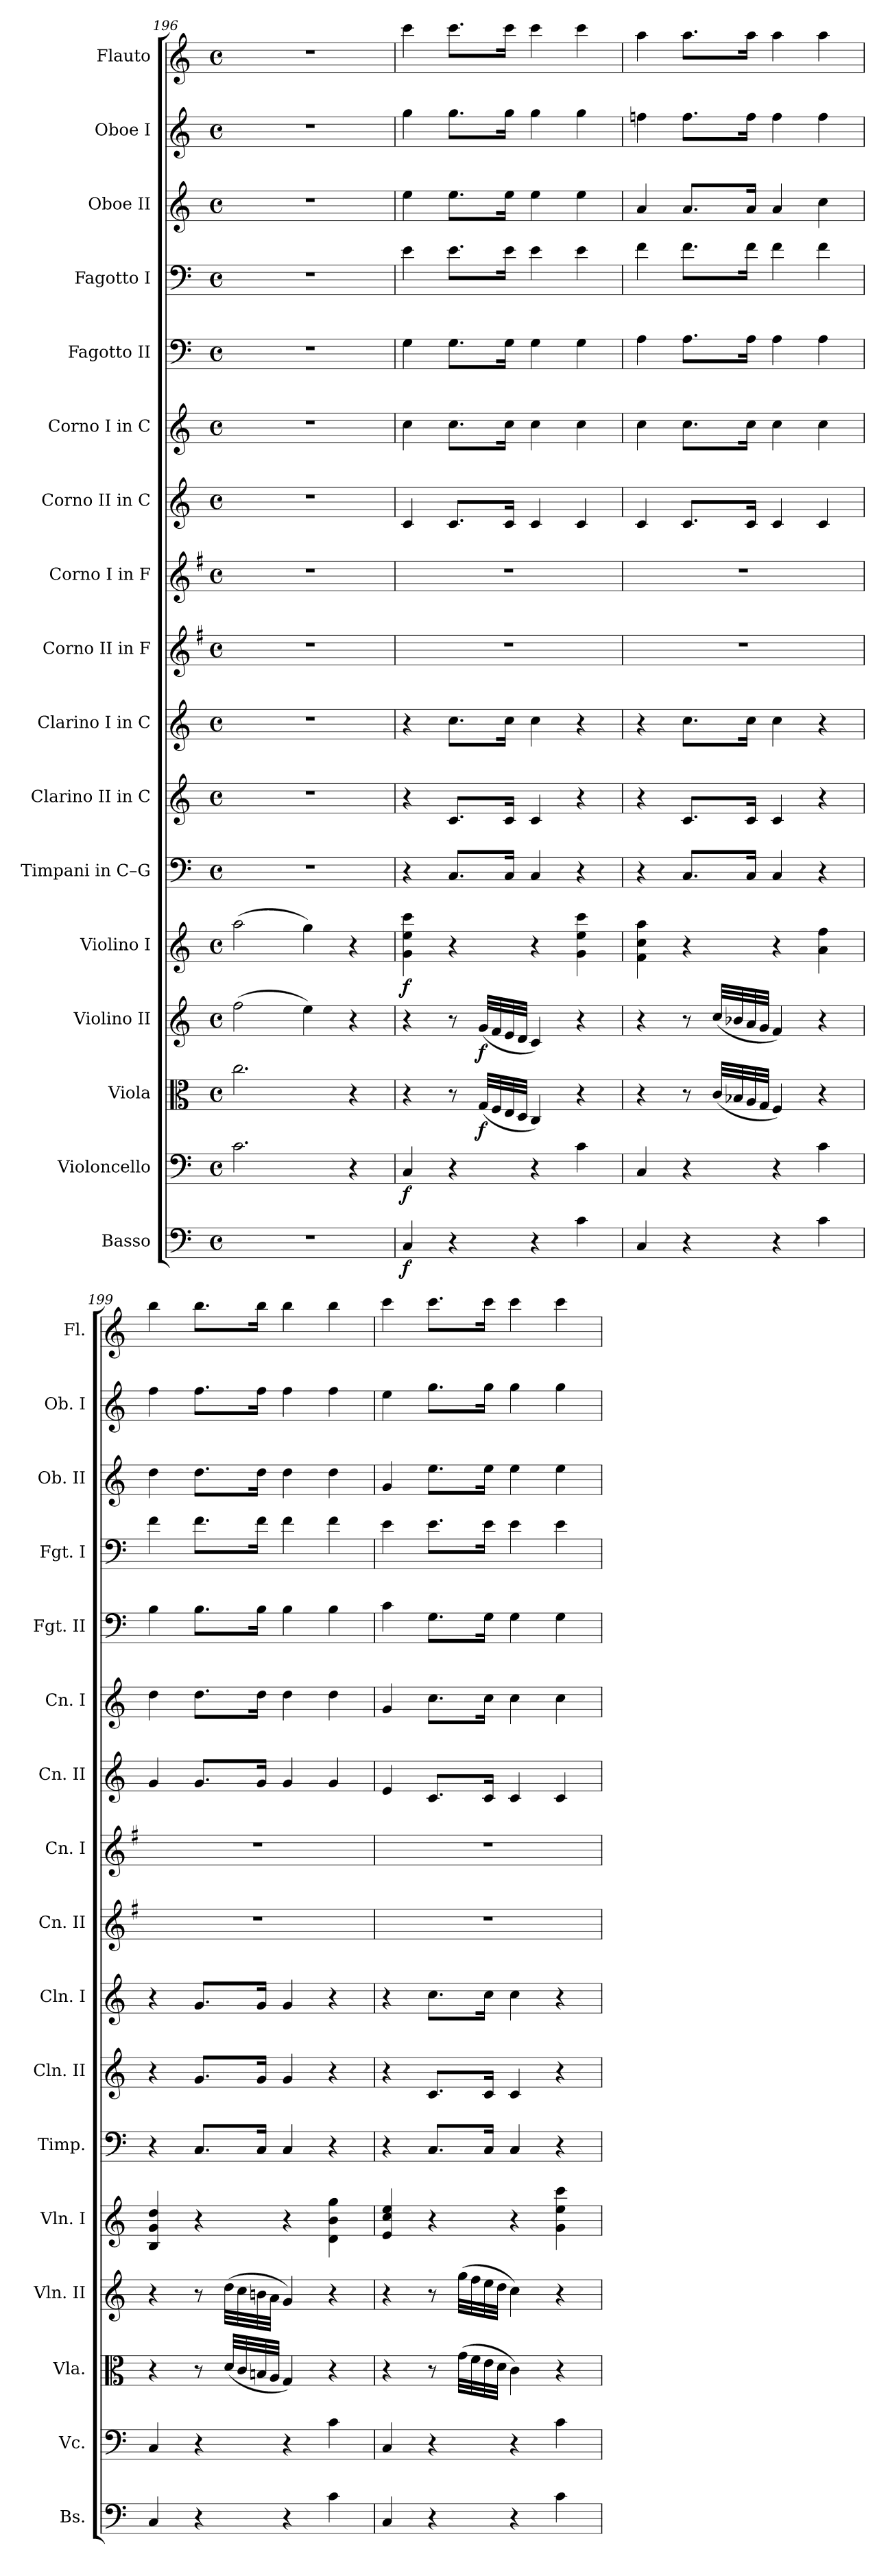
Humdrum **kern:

**kern	**dynam	**kern	**dynam	**kern	**dynam	**kern	**dynam	**kern	**dynam	**kern	**kern	**kern	**kern	**kern	**kern	**kern	**kern	**kern	**kern	**kern	**kern
*part17	*part17	*part16	*part16	*part15	*part15	*part14	*part14	*part13	*part13	*part12	*part11	*part10	*part9	*part8	*part7	*part6	*part5	*part4	*part3	*part2	*part1
*staff17	*staff17	*staff16	*staff16	*staff15	*staff15	*staff14	*staff14	*staff13	*staff13	*staff12	*staff11	*staff10	*staff9	*staff8	*staff7	*staff6	*staff5	*staff4	*staff3	*staff2	*staff1
*I"Basso	*	*I"Violoncello	*	*I"Viola	*	*I"Violino II	*	*I"Violino I	*	*I"Timpani in C–G	*I"Clarino II in C	*I"Clarino I in C	*I"Corno II in F	*I"Corno I in F	*I"Corno II in C	*I"Corno I in C	*I"Fagotto II	*I"Fagotto I	*I"Oboe II	*I"Oboe I	*I"Flauto
*I'Bs.	*	*I'Vc.	*	*I'Vla.	*	*I'Vln. II	*	*I'Vln. I	*	*I'Timp.	*I'Cln. II	*I'Cln. I	*I'Cn. II	*I'Cn. I	*I'Cn. II	*I'Cn. I	*I'Fgt. II	*I'Fgt. I	*I'Ob. II	*I'Ob. I	*I'Fl.
*clefF4	*	*clefF4	*	*clefC3	*	*clefG2	*	*clefG2	*	*clefF4	*clefG2	*clefG2	*clefG2	*clefG2	*clefG2	*clefG2	*clefF4	*clefF4	*clefG2	*clefG2	*clefG2
*ITrd7c12	*	*	*	*	*	*	*	*	*	*	*	*	*ITrd4c7	*ITrd4c7	*ITrd7c12	*ITrd7c12	*	*	*	*	*
*k[]	*	*k[]	*	*k[]	*	*k[]	*	*k[]	*	*k[]	*k[]	*k[]	*k[]	*k[]	*k[]	*k[]	*k[]	*k[]	*k[]	*k[]	*k[]
*M4/4	*	*M4/4	*	*M4/4	*	*M4/4	*	*M4/4	*	*M4/4	*M4/4	*M4/4	*M4/4	*M4/4	*M4/4	*M4/4	*M4/4	*M4/4	*M4/4	*M4/4	*M4/4
*met(c)	*	*met(c)	*	*met(c)	*	*met(c)	*	*met(c)	*	*met(c)	*met(c)	*met(c)	*met(c)	*met(c)	*met(c)	*met(c)	*met(c)	*met(c)	*met(c)	*met(c)	*met(c)
=196	=196	=196	=196	=196	=196	=196	=196	=196	=196	=196	=196	=196	=196	=196	=196	=196	=196	=196	=196	=196	=196
1r	.	2.c\	.	2.cc\	.	(2ff\	.	(2aa\	.	1r	1r	1r	1r	1r	1r	1r	1r	1r	1r	1r	1r
.	.	.	.	.	.	4ee\)	.	4gg\)	.	.	.	.	.	.	.	.	.	.	.	.	.
.	.	4r	.	4r	.	4r	.	4r	.	.	.	.	.	.	.	.	.	.	.	.	.
=197	=197	=197	=197	=197	=197	=197	=197	=197	=197	=197	=197	=197	=197	=197	=197	=197	=197	=197	=197	=197	=197
!	!LO:DY:b	!	!LO:DY:b	!	!	!	!	!	!LO:DY:b	!	!	!	!	!	!	!	!	!	!	!	!
4CC/	f	4C/	f	4r	.	4r	.	4g\ 4ee\ 4ccc\	f	4r	4r	4r	1r	1r	4C/	4c\	4G\	4e\	4ee\	4gg\	4ccc\
4r	.	4r	.	8r	.	8r	.	4r	.	8.C/L	8.c/L	8.cc\L	.	.	8.C/L	8.c\L	8.G\L	8.e\L	8.ee\L	8.gg\L	8.ccc\L
!	!	!	!	!	!LO:DY:b	!	!LO:DY:b	!	!	!	!	!	!	!	!	!	!	!	!	!	!
.	.	.	.	(32G/LLL	f	(32g/LLL	f	.	.	.	.	.	.	.	.	.	.	.	.	.	.
.	.	.	.	32F/	.	32f/	.	.	.	.	.	.	.	.	.	.	.	.	.	.	.
.	.	.	.	32E/	.	32e/	.	.	.	16C/Jk	16c/Jk	16cc\Jk	.	.	16C/Jk	16c\Jk	16G\Jk	16e\Jk	16ee\Jk	16gg\Jk	16ccc\Jk
.	.	.	.	32D/JJJ	.	32d/JJJ	.	.	.	.	.	.	.	.	.	.	.	.	.	.	.
4r	.	4r	.	4C/)	.	4c/)	.	4r	.	4C/	4c/	4cc\	.	.	4C/	4c\	4G\	4e\	4ee\	4gg\	4ccc\
4C\	.	4c\	.	4r	.	4r	.	4g\ 4ee\ 4ccc\	.	4r	4r	4r	.	.	4C/	4c\	4G\	4e\	4ee\	4gg\	4ccc\
!!LO:PB:g=z
=198	=198	=198	=198	=198	=198	=198	=198	=198	=198	=198	=198	=198	=198	=198	=198	=198	=198	=198	=198	=198	=198
4CC/	.	4C/	.	4r	.	4r	.	4f\ 4cc\ 4aa\	.	4r	4r	4r	1r	1r	4C/	4c\	4A\	4f\	4a/	4ffn\	4aa\
4r	.	4r	.	8r	.	8r	.	4r	.	8.C/L	8.c/L	8.cc\L	.	.	8.C/L	8.c\L	8.A\L	8.f\L	8.a/L	8.ff\L	8.aa\L
.	.	.	.	(32c/LLL	.	(32cc/LLL	.	.	.	.	.	.	.	.	.	.	.	.	.	.	.
.	.	.	.	32B-X/	.	32b-X/	.	.	.	.	.	.	.	.	.	.	.	.	.	.	.
.	.	.	.	32A/	.	32a/	.	.	.	16C/Jk	16c/Jk	16cc\Jk	.	.	16C/Jk	16c\Jk	16A\Jk	16f\Jk	16a/Jk	16ff\Jk	16aa\Jk
.	.	.	.	32G/JJJ	.	32g/JJJ	.	.	.	.	.	.	.	.	.	.	.	.	.	.	.
4r	.	4r	.	4F/)	.	4f/)	.	4r	.	4C/	4c/	4cc\	.	.	4C/	4c\	4A\	4f\	4a/	4ff\	4aa\
4C\	.	4c\	.	4r	.	4r	.	4a\ 4ff\	.	4r	4r	4r	.	.	4C/	4c\	4A\	4f\	4cc\	4ff\	4aa\
=199	=199	=199	=199	=199	=199	=199	=199	=199	=199	=199	=199	=199	=199	=199	=199	=199	=199	=199	=199	=199	=199
4CC/	.	4C/	.	4r	.	4r	.	4B/ 4g/ 4dd/	.	4r	4r	4r	1r	1r	4G/	4d\	4B\	4f\	4dd\	4ff\	4bb\
4r	.	4r	.	8r	.	8r	.	4r	.	8.C/L	8.g/L	8.g/L	.	.	8.G/L	8.d\L	8.B\L	8.f\L	8.dd\L	8.ff\L	8.bb\L
.	.	.	.	(32d/LLL	.	(32dd\LLL	.	.	.	.	.	.	.	.	.	.	.	.	.	.	.
.	.	.	.	32c/	.	32cc\	.	.	.	.	.	.	.	.	.	.	.	.	.	.	.
.	.	.	.	32Bn/	.	32bn\	.	.	.	16C/Jk	16g/Jk	16g/Jk	.	.	16G/Jk	16d\Jk	16B\Jk	16f\Jk	16dd\Jk	16ff\Jk	16bb\Jk
.	.	.	.	32A/JJJ	.	32a\JJJ	.	.	.	.	.	.	.	.	.	.	.	.	.	.	.
4r	.	4r	.	4G/)	.	4g/)	.	4r	.	4C/	4g/	4g/	.	.	4G/	4d\	4B\	4f\	4dd\	4ff\	4bb\
4C\	.	4c\	.	4r	.	4r	.	4d\ 4b\ 4gg\	.	4r	4r	4r	.	.	4G/	4d\	4B\	4f\	4dd\	4ff\	4bb\
=200	=200	=200	=200	=200	=200	=200	=200	=200	=200	=200	=200	=200	=200	=200	=200	=200	=200	=200	=200	=200	=200
4CC/	.	4C/	.	4r	.	4r	.	4e/ 4cc/ 4ee/	.	4r	4r	4r	1r	1r	4E/	4G/	4c\	4e\	4g/	4ee\	4ccc\
4r	.	4r	.	8r	.	8r	.	4r	.	8.C/L	8.c/L	8.cc\L	.	.	8.C/L	8.c\L	8.G\L	8.e\L	8.ee\L	8.gg\L	8.ccc\L
.	.	.	.	(32g\LLL	.	(32gg\LLL	.	.	.	.	.	.	.	.	.	.	.	.	.	.	.
.	.	.	.	32f\	.	32ff\	.	.	.	.	.	.	.	.	.	.	.	.	.	.	.
.	.	.	.	32e\	.	32ee\	.	.	.	16C/Jk	16c/Jk	16cc\Jk	.	.	16C/Jk	16c\Jk	16G\Jk	16e\Jk	16ee\Jk	16gg\Jk	16ccc\Jk
.	.	.	.	32d\JJJ	.	32dd\JJJ	.	.	.	.	.	.	.	.	.	.	.	.	.	.	.
4r	.	4r	.	4c\)	.	4cc\)	.	4r	.	4C/	4c/	4cc\	.	.	4C/	4c\	4G\	4e\	4ee\	4gg\	4ccc\
4C\	.	4c\	.	4r	.	4r	.	4g\ 4ee\ 4ccc\	.	4r	4r	4r	.	.	4C/	4c\	4G\	4e\	4ee\	4gg\	4ccc\
=	=	=	=	=	=	=	=	=	=	=	=	=	=	=	=	=	=	=	=	=	=
*-	*-	*-	*-	*-	*-	*-	*-	*-	*-	*-	*-	*-	*-	*-	*-	*-	*-	*-	*-	*-	*-
